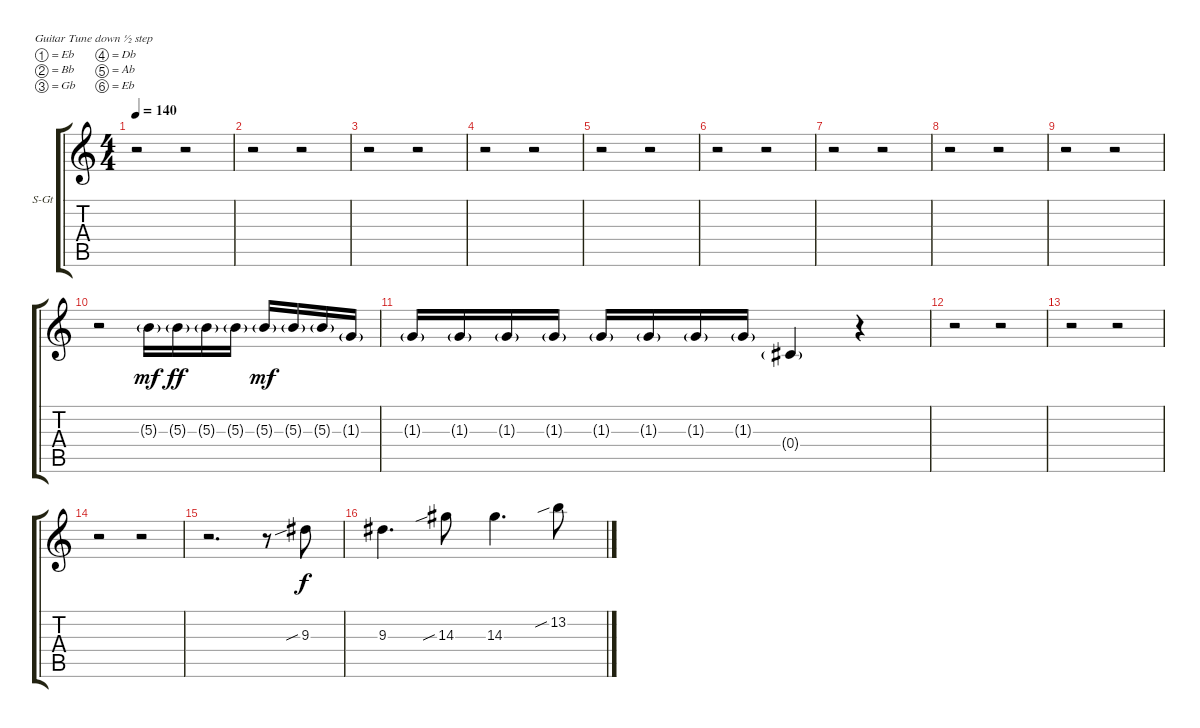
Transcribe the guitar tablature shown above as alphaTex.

\bracketExtendMode groupsimilarinstruments
\firstSystemTrackNameOrientation horizontal
\otherSystemsTrackNameOrientation horizontal
\track ("Дмитрий Иванов / Доп. Гитары" "S-Gt") {instrument taikodrum}
\staff {score tabs}
\tuning (Eb4 Bb3 Gb3 Db3 Ab2 Eb2)
\displaytranspose 12
\ts (4 4)
\tempo 140
\clef g2
\ks c
r.2{dy f} r.2 |
r.2 r.2 |
r.2 r.2 |
r.2 r.2 |
r.2 r.2 |
r.2 r.2 |
r.2 r.2 |
r.2 r.2 |
r.2 r.2 |
r.2 5.3{g}.16{dy mf} 5.3{g}.16{dy ff} 5.3{g}.16 5.3{g}.16 5.3{g}.16{dy mf} 5.3{g}.16 5.3{g}.16 1.3{g}.16 |
1.3{g}.16 1.3{g}.16 1.3{g}.16 1.3{g}.16 1.3{g}.16 1.3{g}.16 1.3{g}.16 1.3{g}.16 0.4{g}.4 r.4 |
r.2 r.2 |
r.2 r.2 |
r.2 r.2 |
r.2{d} r.8 9.3{sib}.8{dy f} |
9.3.4{d} 14.3{sib}.8 14.3.4{d} 13.2{sib}.8
